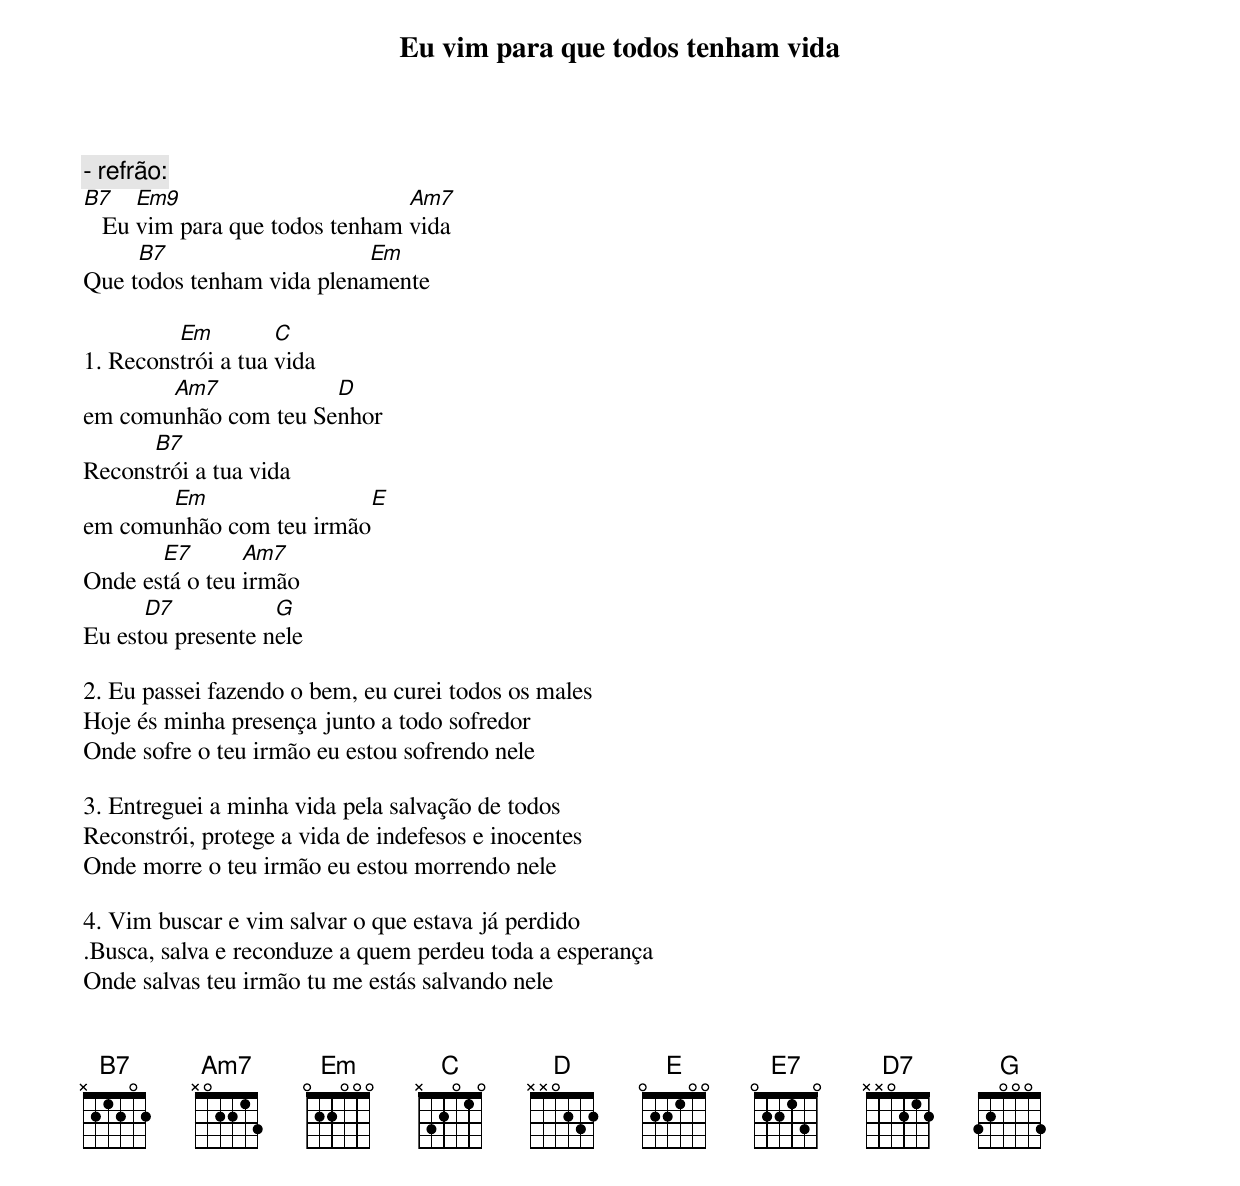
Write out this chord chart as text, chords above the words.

Eu vim para que todos tenham vida

- refrão:
B7    Em9                       Am7
   Eu vim para que todos tenham vida
     B7                    Em
Que todos tenham vida plenamente

         Em         C
1. Reconstrói a tua vida
       Am7            D
em comunhão com teu Senhor
      B7
Reconstrói a tua vida
       Em                 E
em comunhão com teu irmão
       E7       Am7
Onde está o teu irmão
      D7           G
Eu estou presente nele

2. Eu passei fazendo o bem, eu curei todos os males
Hoje és minha presença junto a todo sofredor
Onde sofre o teu irmão eu estou sofrendo nele

3. Entreguei a minha vida pela salvação de todos
Reconstrói, protege a vida de indefesos e inocentes
Onde morre o teu irmão eu estou morrendo nele

4. Vim buscar e vim salvar o que estava já perdido
.Busca, salva e reconduze a quem perdeu toda a esperança
Onde salvas teu irmão tu me estás salvando nele

<iframe src="https://www.youtube.com/embed/giow4eYjHtg" frameborder="0"></iframe>
